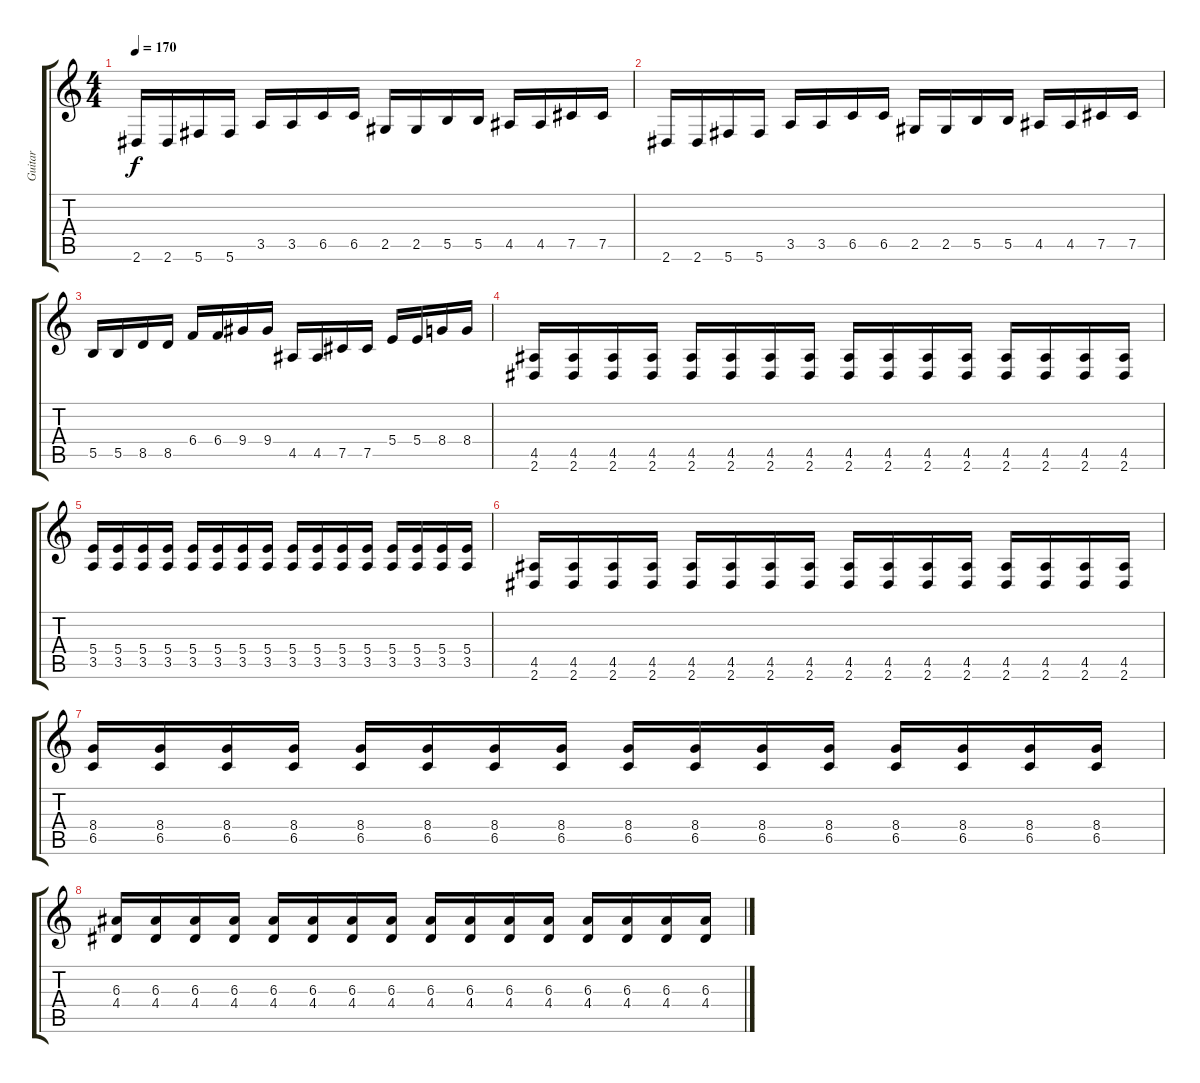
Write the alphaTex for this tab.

\track ("Guitar" "Guitar") {instrument distortionguitar}
\staff {score tabs}
\tuning (Db4 Ab3 E3 B2 Gb2 Db2) {hide}
\ts (4 4)
\tempo 170
\clef g2
\ks c
2.6.16{dy f} 2.6.16 5.6.16 5.6.16 3.5.16 3.5.16 6.5.16 6.5.16 2.5.16 2.5.16 5.5.16 5.5.16 4.5.16 4.5.16 7.5.16 7.5.16 |
2.6.16 2.6.16 5.6.16 5.6.16 3.5.16 3.5.16 6.5.16 6.5.16 2.5.16 2.5.16 5.5.16 5.5.16 4.5.16 4.5.16 7.5.16 7.5.16 |
5.5.16 5.5.16 8.5.16 8.5.16 6.4.16 6.4.16 9.4.16 9.4.16 4.5.16 4.5.16 7.5.16 7.5.16 5.4.16 5.4.16 8.4.16 8.4.16 |
(4.5 2.6).16 (4.5 2.6).16 (4.5 2.6).16 (4.5 2.6).16 (4.5 2.6).16 (4.5 2.6).16 (4.5 2.6).16 (4.5 2.6).16 (4.5 2.6).16 (4.5 2.6).16 (4.5 2.6).16 (4.5 2.6).16 (4.5 2.6).16 (4.5 2.6).16 (4.5 2.6).16 (4.5 2.6).16 |
(5.4 3.5).16 (5.4 3.5).16 (5.4 3.5).16 (5.4 3.5).16 (5.4 3.5).16 (5.4 3.5).16 (5.4 3.5).16 (5.4 3.5).16 (5.4 3.5).16 (5.4 3.5).16 (5.4 3.5).16 (5.4 3.5).16 (5.4 3.5).16 (5.4 3.5).16 (5.4 3.5).16 (5.4 3.5).16 |
(4.5 2.6).16 (4.5 2.6).16 (4.5 2.6).16 (4.5 2.6).16 (4.5 2.6).16 (4.5 2.6).16 (4.5 2.6).16 (4.5 2.6).16 (4.5 2.6).16 (4.5 2.6).16 (4.5 2.6).16 (4.5 2.6).16 (4.5 2.6).16 (4.5 2.6).16 (4.5 2.6).16 (4.5 2.6).16 |
(8.4 6.5).16 (8.4 6.5).16 (8.4 6.5).16 (8.4 6.5).16 (8.4 6.5).16 (8.4 6.5).16 (8.4 6.5).16 (8.4 6.5).16 (8.4 6.5).16 (8.4 6.5).16 (8.4 6.5).16 (8.4 6.5).16 (8.4 6.5).16 (8.4 6.5).16 (8.4 6.5).16 (8.4 6.5).16 |
(6.3 4.4).16 (6.3 4.4).16 (6.3 4.4).16 (6.3 4.4).16 (6.3 4.4).16 (6.3 4.4).16 (6.3 4.4).16 (6.3 4.4).16 (6.3 4.4).16 (6.3 4.4).16 (6.3 4.4).16 (6.3 4.4).16 (6.3 4.4).16 (6.3 4.4).16 (6.3 4.4).16 (6.3 4.4).16
